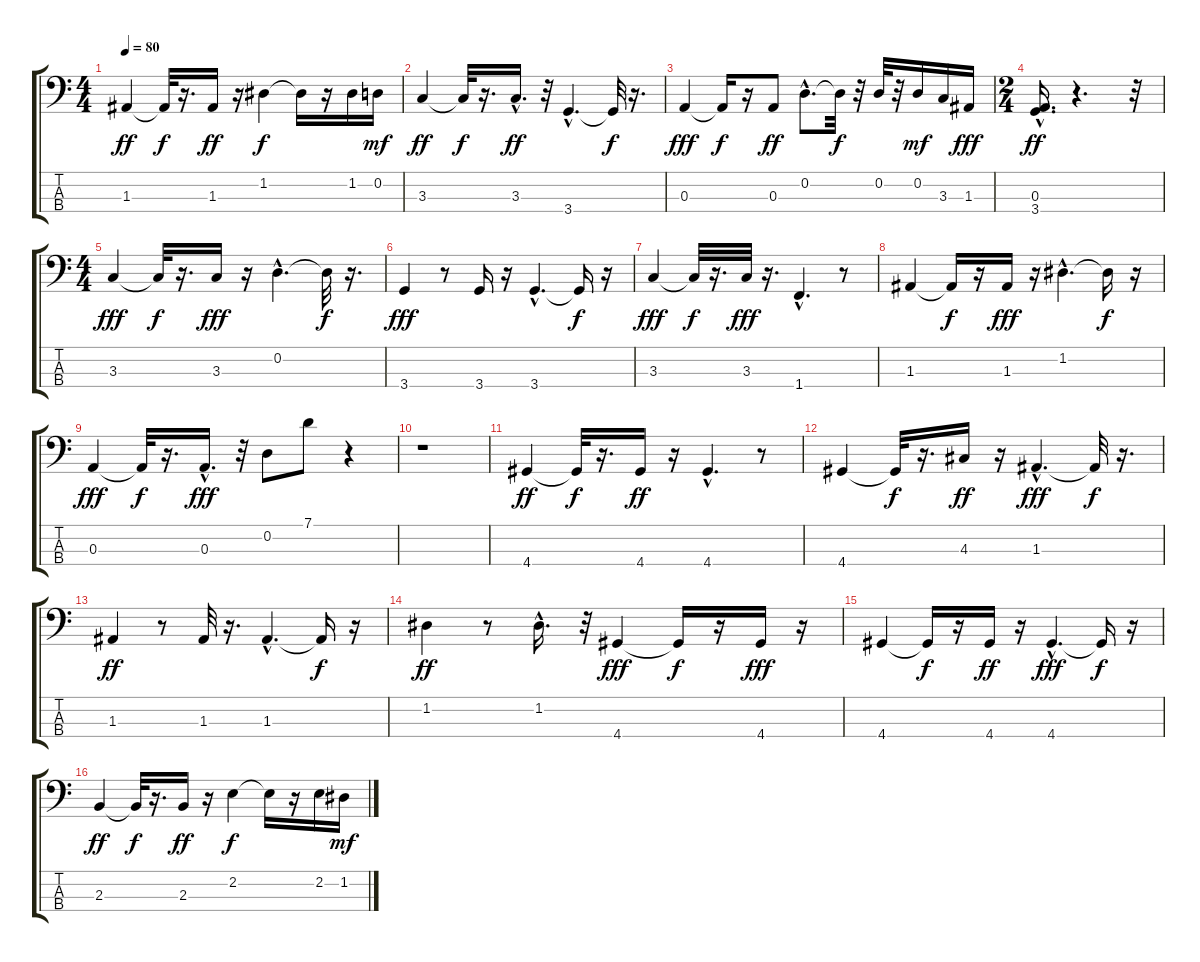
\track "" {instrument electricbassfinger}
\staff {score tabs}
\tuning (G2 D2 A1 E1) {hide}
\ts (4 4)
\tempo 80
\clef f4
\ks c
1.3.4{dy ff} 1.3{t}.32{dy f} r.16{d} 1.3.16{dy ff} r.16 1.2.4{dy f} 1.2{t}.16 r.16 1.2.16 0.2.16{dy mf} |
3.3.4{dy ff} 3.3{t}.32{dy f} r.16{d} 3.3{hac}.16{d dy ff} r.32 3.4{hac}.4{d} 3.4{t}.32{dy f} r.16{d} |
0.3.4{dy fff} 0.3{t}.16{dy f} r.16 0.3.8{dy ff} 0.2{hac}.8{d} 0.2{t}.32{dy f} r.32 0.2.32 r.32 0.2.16{dy mf} 3.3.16 1.3.16{dy fff} |
\ts (2 4)
(0.3 3.4{hac}).16{d dy ff} r.4{d} r.32 |
\ts (4 4)
3.3.4{dy fff} 3.3{t}.32{dy f} r.16{d} 3.3.16{dy fff} r.16 0.2{hac}.4{d} 0.2{t}.32{dy f} r.16{d} |
3.4.4{dy fff} r.8 3.4.16 r.16 3.4{hac}.4{d} 3.4{t}.16{dy f} r.16 |
3.3.4{dy fff} 3.3{t}.32{dy f} r.16{d} 3.3.32{dy fff} r.16{d} 1.4{hac}.4{d} r.8 |
1.3.4 1.3{t}.16{dy f} r.16 1.3.16{dy fff} r.16 1.2{hac}.4{d} 1.2{t}.16{dy f} r.16 |
0.3.4{dy fff} 0.3{t}.32{dy f} r.16{d} 0.3{hac}.16{d dy fff} r.32 0.2.8 7.1.8 r.4 |
r.1 |
4.4.4{dy ff} 4.4{t}.32{dy f} r.16{d} 4.4.16{dy ff} r.16 4.4{hac}.4{d} r.8 |
4.4.4 4.4{t}.32{dy f} r.16{d} 4.3.16{dy ff} r.16 1.3{hac}.4{d dy fff} 1.3{t}.32{dy f} r.16{d} |
1.3.4{dy ff} r.8 1.3.32 r.16{d} 1.3{hac}.4{d} 1.3{t}.16{dy f} r.16 |
1.2.4{dy ff} r.8 1.2{hac}.16{d} r.32 4.4.4{dy fff} 4.4{t}.16{dy f} r.16 4.4.16{dy fff} r.16 |
4.4.4 4.4{t}.16{dy f} r.16 4.4.16{dy ff} r.16 4.4{hac}.4{d dy fff} 4.4{t}.16{dy f} r.16 |
2.3.4{dy ff} 2.3{t}.32{dy f} r.16{d} 2.3.16{dy ff} r.16 2.2.4{dy f} 2.2{t}.16 r.16 2.2.16 1.2.16{dy mf}
